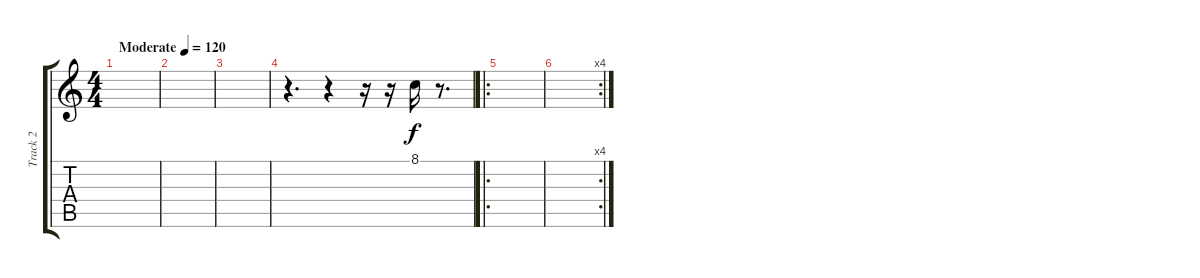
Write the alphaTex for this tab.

\track ("Track 2" "Track 2") {instrument woodblock}
\staff {score tabs}
\tuning (E4 B3 G3 D3 A2 E2) {hide}
\ts (4 4)
\tempo (120 "Moderate")
\clef g2
\ks c
|
|
|
r.4{d} r.4 r.16 r.16 8.1.16 r.8{d} |
\ro
|
\rc 4
